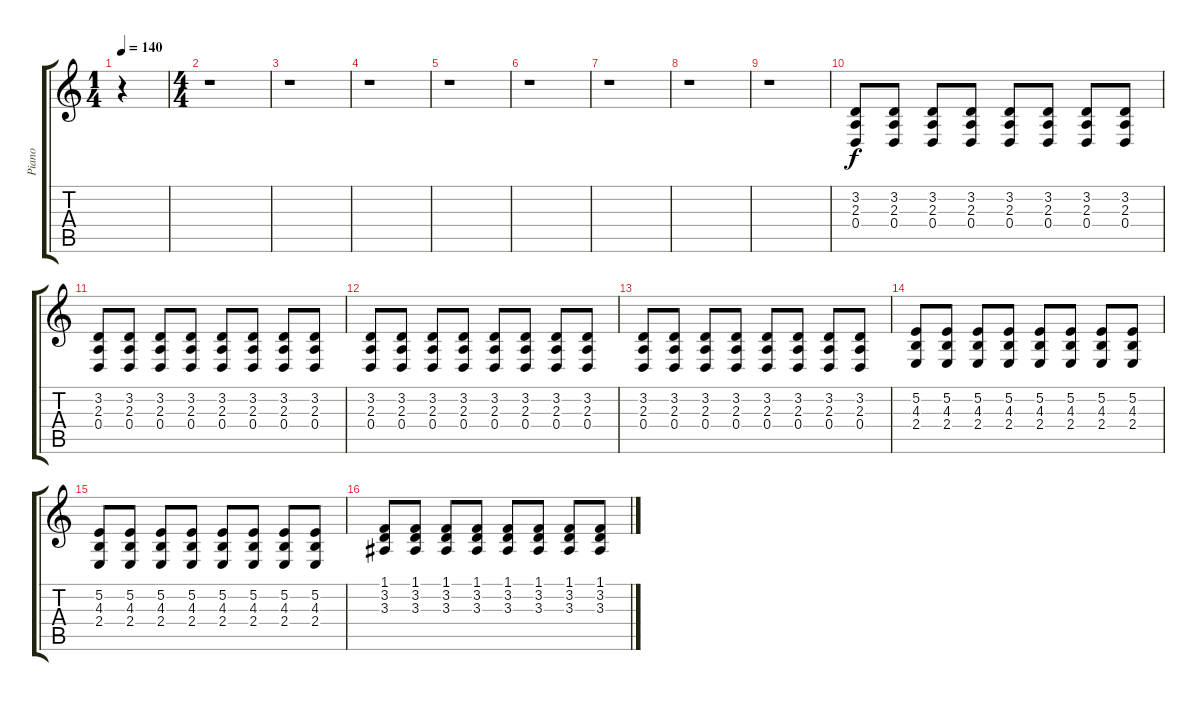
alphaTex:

\track ("Piano" "Piano") {instrument brightacousticpiano}
\staff {score tabs}
\tuning (E4 B3 G3 D3 A2 E2) {hide}
\ts (1 4)
\tempo 140
\clef g2
\ks c
r.4{dy f instrument brightacousticpiano} |
\ts (4 4)
r.1 |
r.1 |
r.1 |
r.1 |
r.1 |
r.1 |
r.1 |
r.1 |
(3.2 2.3 0.4).8 (3.2 2.3 0.4).8 (3.2 2.3 0.4).8 (3.2 2.3 0.4).8 (3.2 2.3 0.4).8 (3.2 2.3 0.4).8 (3.2 2.3 0.4).8 (3.2 2.3 0.4).8 |
(3.2 2.3 0.4).8 (3.2 2.3 0.4).8 (3.2 2.3 0.4).8 (3.2 2.3 0.4).8 (3.2 2.3 0.4).8 (3.2 2.3 0.4).8 (3.2 2.3 0.4).8 (3.2 2.3 0.4).8 |
(3.2 2.3 0.4).8 (3.2 2.3 0.4).8 (3.2 2.3 0.4).8 (3.2 2.3 0.4).8 (3.2 2.3 0.4).8 (3.2 2.3 0.4).8 (3.2 2.3 0.4).8 (3.2 2.3 0.4).8 |
(3.2 2.3 0.4).8 (3.2 2.3 0.4).8 (3.2 2.3 0.4).8 (3.2 2.3 0.4).8 (3.2 2.3 0.4).8 (3.2 2.3 0.4).8 (3.2 2.3 0.4).8 (3.2 2.3 0.4).8 |
(5.2 4.3 2.4).8 (5.2 4.3 2.4).8 (5.2 4.3 2.4).8 (5.2 4.3 2.4).8 (5.2 4.3 2.4).8 (5.2 4.3 2.4).8 (5.2 4.3 2.4).8 (5.2 4.3 2.4).8 |
(5.2 4.3 2.4).8 (5.2 4.3 2.4).8 (5.2 4.3 2.4).8 (5.2 4.3 2.4).8 (5.2 4.3 2.4).8 (5.2 4.3 2.4).8 (5.2 4.3 2.4).8 (5.2 4.3 2.4).8 |
(1.1 3.2 3.3).8 (1.1 3.2 3.3).8 (1.1 3.2 3.3).8 (1.1 3.2 3.3).8 (1.1 3.2 3.3).8 (1.1 3.2 3.3).8 (1.1 3.2 3.3).8 (1.1 3.2 3.3).8
